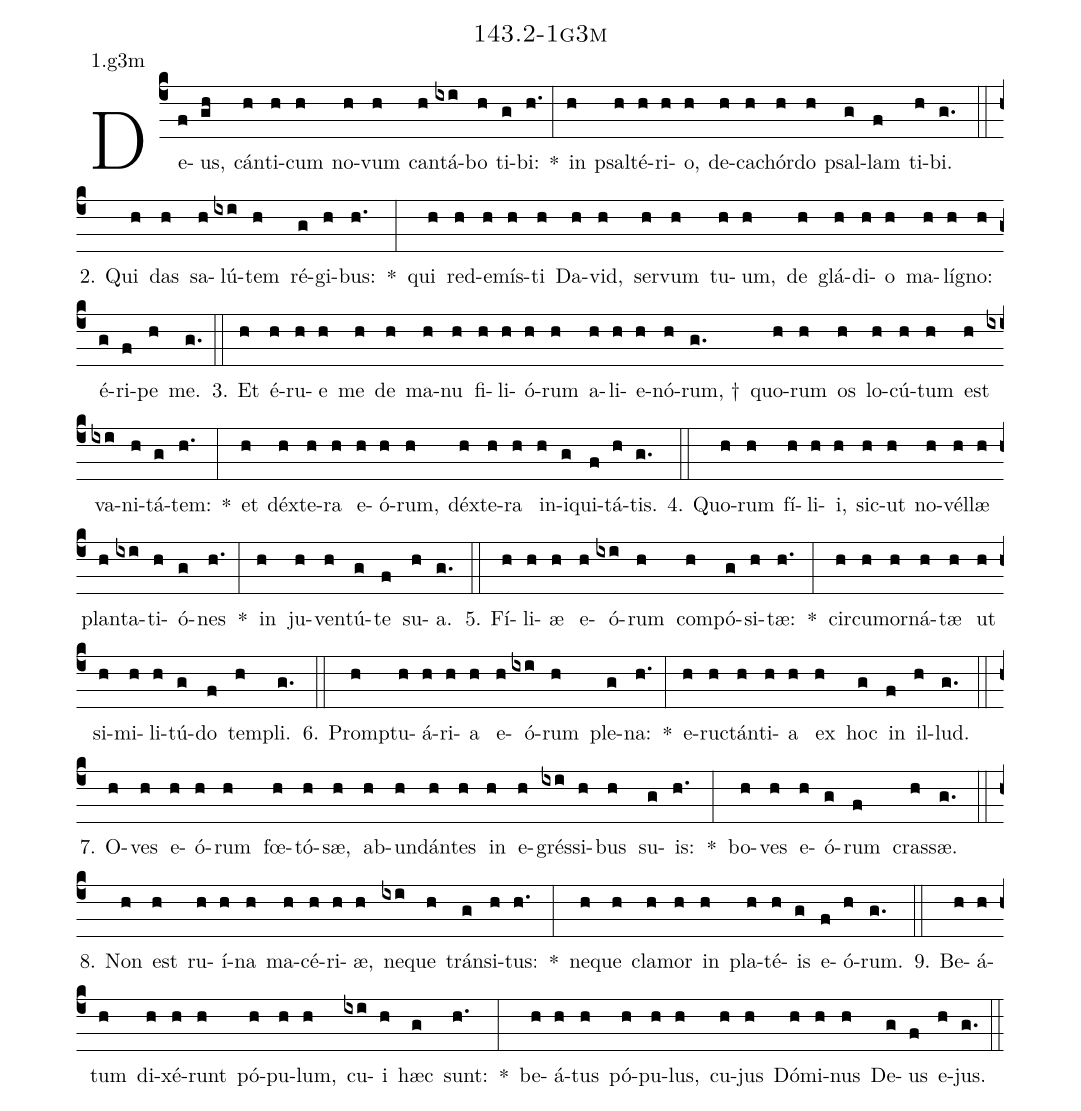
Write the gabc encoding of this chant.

name: 143.2-1g3m;
annotation: 1.g3m;
%%
(c4)De(f)us,(gh) cán(h)ti(h)cum(h) no(h)vum(h) can(h)tá(ixi)bo(h) ti(g)bi:(h.) *(:) in(h) psal(h)té(h)ri(h)o,(h) de(h)ca(h)chór(h)do(h) psal(g)lam(f) ti(h)bi.(g.) (::)
2. Qui(h) das(h) sa(h)lú(ixi)tem(h) ré(g)gi(h)bus:(h.) *(:) qui(h) red(h)e(h)mís(h)ti(h) Da(h)vid,(h) ser(h)vum(h) tu(h)um,(h) de(h) glá(h)di(h)o(h) ma(h)lí(h)gno:(h) é(g)ri(f)pe(h) me.(g.) (::)
3. Et(h) é(h)ru(h)e(h) me(h) de(h) ma(h)nu(h) fi(h)li(h)ó(h)rum(h) a(h)li(h)e(h)nó(h)rum, †(g.) quo(h)rum(h) os(h) lo(h)cú(h)tum(h) est(h) va(ixi)ni(h)tá(g)tem:(h.) *(:) et(h) déx(h)te(h)ra(h) e(h)ó(h)rum,(h) déx(h)te(h)ra(h) in(h)i(g)qui(f)tá(h)tis.(g.) (::)
4. Quo(h)rum(h) fí(h)li(h)i,(h) sic(h)ut(h) no(h)vél(h)læ(h) plan(h)ta(ixi)ti(h)ó(g)nes(h.) *(:) in(h) ju(h)ven(h)tú(g)te(f) su(h)a.(g.) (::)
5. Fí(h)li(h)æ(h) e(h)ó(ixi)rum(h) com(h)pó(g)si(h)tæ:(h.) *(:) cir(h)cum(h)or(h)ná(h)tæ(h) ut(h) si(h)mi(h)li(h)tú(g)do(f) tem(h)pli.(g.) (::)
6. Promp(h)tu(h)á(h)ri(h)a(h) e(h)ó(ixi)rum(h) ple(g)na:(h.) *(:) e(h)ruc(h)tán(h)ti(h)a(h) ex(h) hoc(g) in(f) il(h)lud.(g.) (::)
7. O(h)ves(h) e(h)ó(h)rum(h) fœ(h)tó(h)sæ,(h) ab(h)un(h)dán(h)tes(h) in(h) e(h)grés(ixi)si(h)bus(h) su(g)is:(h.) *(:) bo(h)ves(h) e(h)ó(g)rum(f) cras(h)sæ.(g.) (::)
8. Non(h) est(h) ru(h)í(h)na(h) ma(h)cé(h)ri(h)æ,(h) ne(ixi)que(h) tráns(g)i(h)tus:(h.) *(:) ne(h)que(h) cla(h)mor(h) in(h) pla(h)té(h)is(g) e(f)ó(h)rum.(g.) (::)
9. Be(h)á(h)tum(h) di(h)xé(h)runt(h) pó(h)pu(h)lum,(h) cu(ixi)i(h) hæc(g) sunt:(h.) *(:) be(h)á(h)tus(h) pó(h)pu(h)lus,(h) cu(h)jus(h) Dó(h)mi(h)nus(h) De(g)us(f) e(h)jus.(g.) (::)
